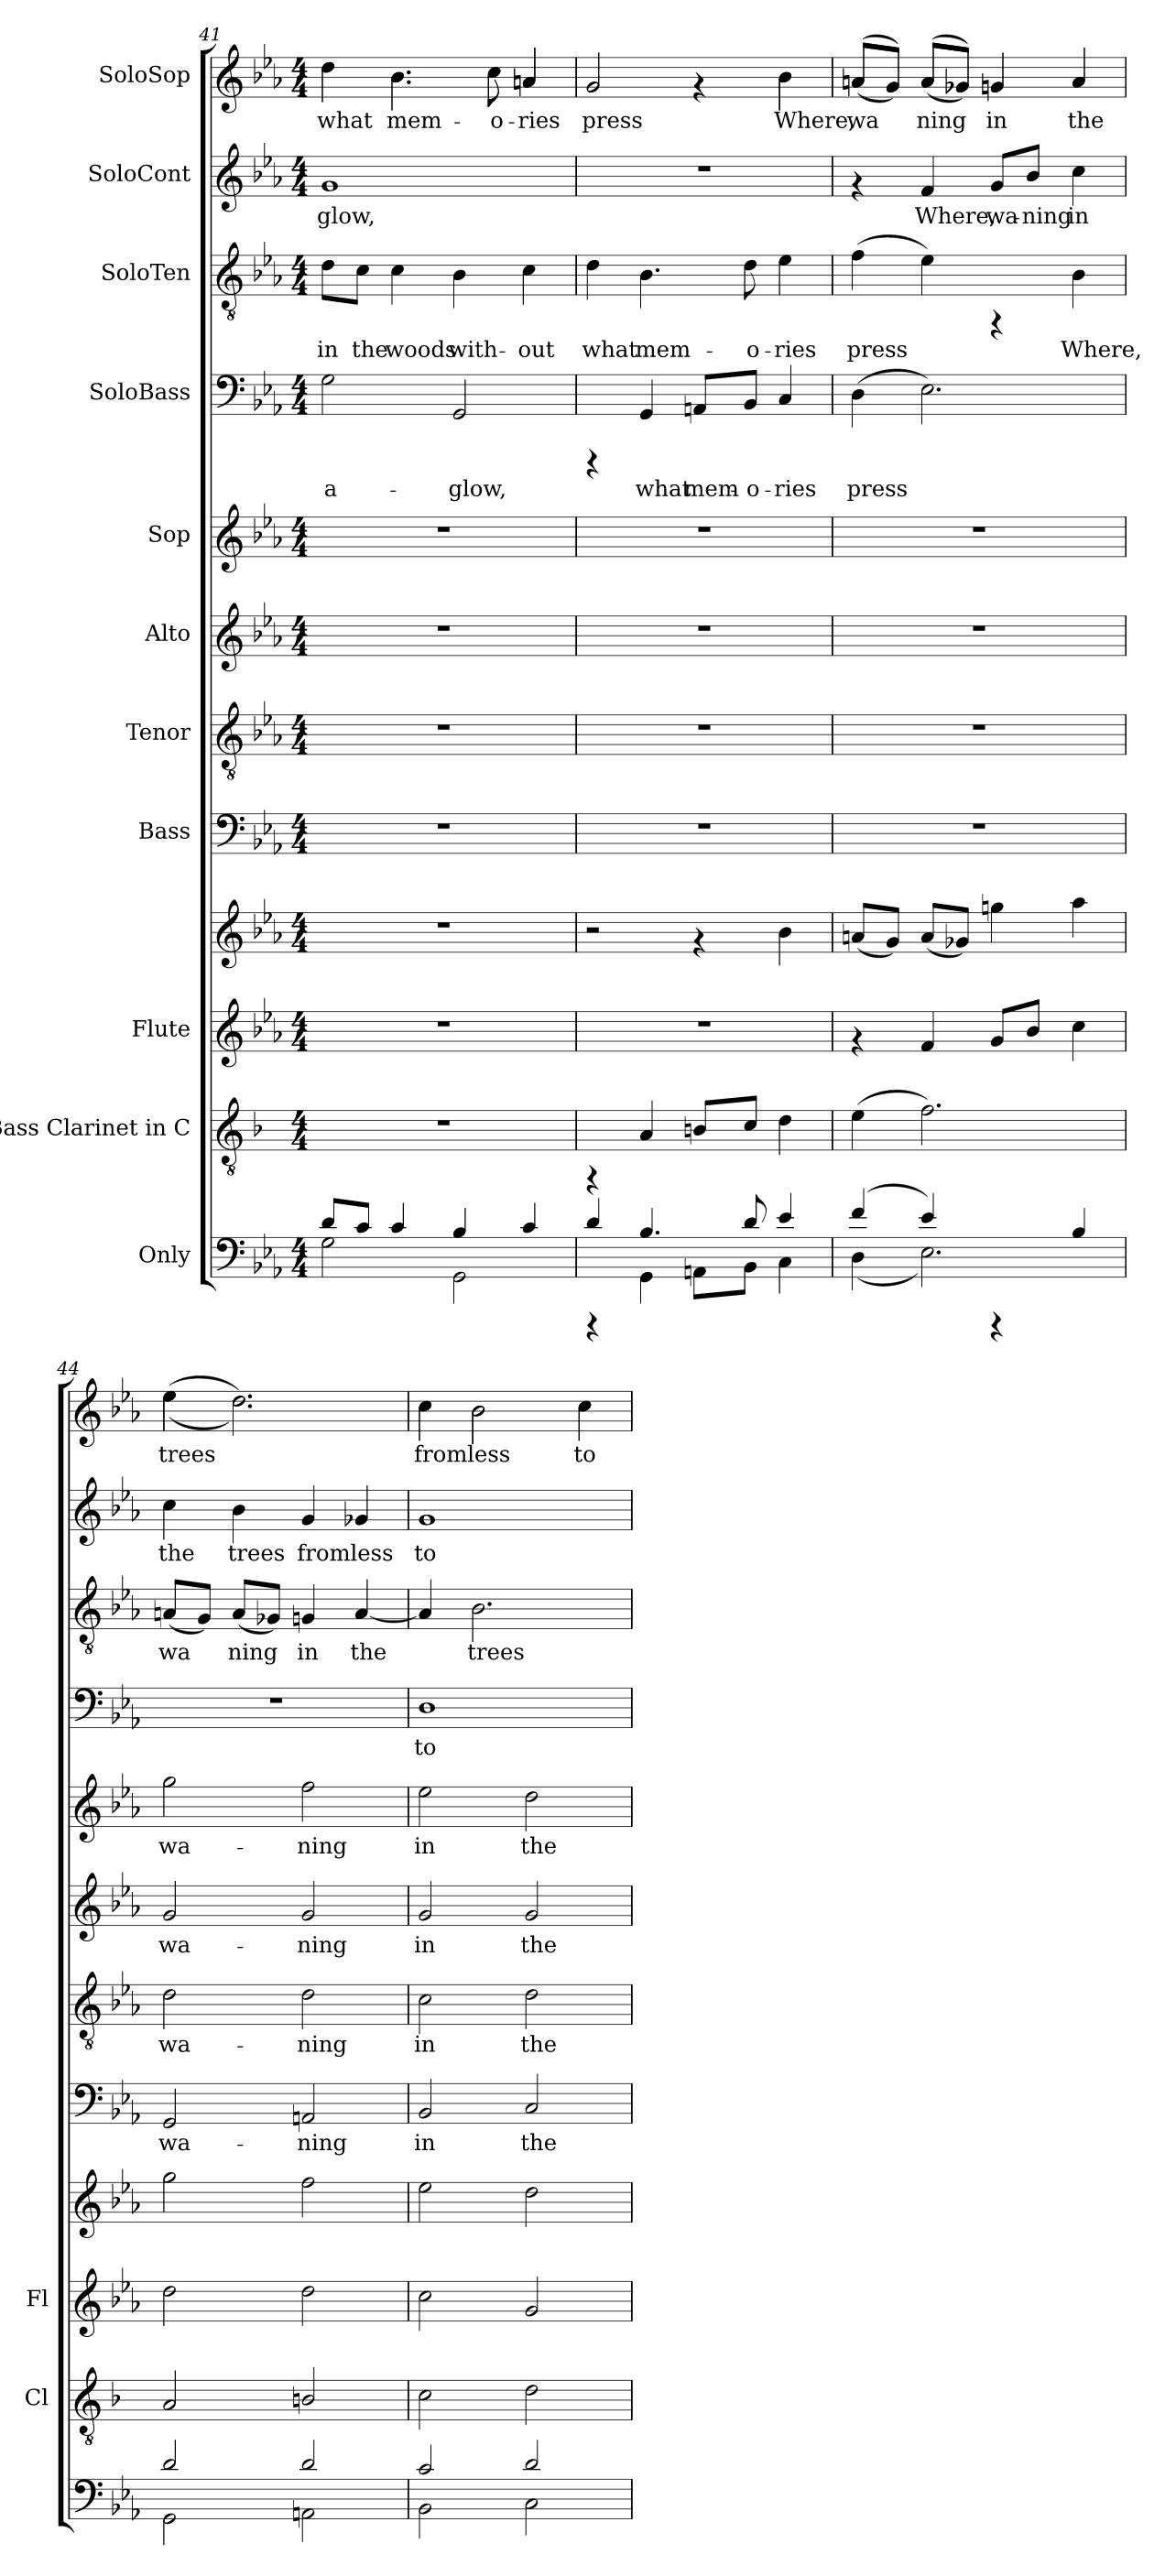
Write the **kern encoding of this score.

**kern	**kern	**kern	**kern	**kern	**text	**kern	**text	**kern	**text	**kern	**text	**kern	**text	**kern	**text	**kern	**text	**kern	**text
*part11	*part10	*part9	*part9	*part8	*part8	*part7	*part7	*part6	*part6	*part5	*part5	*part4	*part4	*part3	*part3	*part2	*part2	*part1	*part1
*staff12	*staff11	*staff10	*staff9	*staff8	*staff8	*staff7	*staff7	*staff6	*staff6	*staff5	*staff5	*staff4	*staff4	*staff3	*staff3	*staff2	*staff2	*staff1	*staff1
*I"Only	*I"Bass Clarinet in C	*I"Flute	*	*I"Bass	*	*I"Tenor	*	*I"Alto	*	*I"Sop	*	*I"SoloBass	*	*I"SoloTen	*	*I"SoloCont	*	*I"SoloSop	*
*	*I'Cl	*I'Fl	*	*	*	*	*	*	*	*	*	*	*	*	*	*	*	*	*
*clefF4	*clefGv2	*clefG2	*clefG2	*clefF4	*	*clefGv2	*	*clefG2	*	*clefG2	*	*clefF4	*	*clefGv2	*	*clefG2	*	*clefG2	*
*	*ITrd1c2	*	*	*	*	*	*	*	*	*	*	*	*	*	*	*	*	*	*
*k[b-e-a-]	*k[b-e-a-]	*k[b-e-a-]	*k[b-e-a-]	*k[b-e-a-]	*	*k[b-e-a-]	*	*k[b-e-a-]	*	*k[b-e-a-]	*	*k[b-e-a-]	*	*k[b-e-a-]	*	*k[b-e-a-]	*	*k[b-e-a-]	*
*E-:	*E-:	*E-:	*E-:	*E-:	*	*E-:	*	*E-:	*	*E-:	*	*E-:	*	*E-:	*	*E-:	*	*E-:	*
*M4/4	*M4/4	*M4/4	*M4/4	*M4/4	*	*M4/4	*	*M4/4	*	*M4/4	*	*M4/4	*	*M4/4	*	*M4/4	*	*M4/4	*
=41	=41	=41	=41	=41	=41	=41	=41	=41	=41	=41	=41	=41	=41	=41	=41	=41	=41	=41	=41
*^	*	*	*	*	*	*	*	*	*	*	*	*	*	*	*	*	*	*	*
!	!	!	!	!	!	!	!	!	!	!	!	!	!	!LO:LY:b:cj	!	!LO:LY:b:cj	!	!LO:LY:b:cj	!	!LO:LY:b:cj
*	*	*	*	*	*	*	*	*	*	*	*	*	*	*	*	*	*	*	*^	*
8d/L	2G\	1r	1r	1r	1r	.	1r	.	1r	.	1r	.	2G\	a-	8d\L	in	1g	-glow,	4dd\	4dd\	what
!	!	!	!	!	!	!	!	!	!	!	!	!	!	!	!	!LO:LY:b:cj	!	!	!	!	!
8c/J	.	.	.	.	.	.	.	.	.	.	.	.	.	.	8c\J	the	.	.	.	.	.
!	!	!	!	!	!	!	!	!	!	!	!	!	!	!	!	!LO:LY:b:cj	!	!	!	!	!LO:LY:b:cj
4c/	.	.	.	.	.	.	.	.	.	.	.	.	.	.	4c\	woods	.	.	4.b-\	4.b-\	mem-
!	!	!	!	!	!	!	!	!	!	!	!	!	!	!LO:LY:b:cj	!	!LO:LY:b:cj	!	!	!	!	!
4B-/	2GG\	.	.	.	.	.	.	.	.	.	.	.	2GG/	-glow,	4B-\	with-	.	.	.	.	.
!	!	!	!	!	!	!	!	!	!	!	!	!	!	!	!	!	!	!	!	!	!LO:LY:b:cj
.	.	.	.	.	.	.	.	.	.	.	.	.	.	.	.	.	.	.	8cc\	8cc\	-o-
!	!	!	!	!	!	!	!	!	!	!	!	!	!	!	!	!LO:LY:b:cj	!	!	!	!	!LO:LY:b:cj
4c/	.	.	.	.	.	.	.	.	.	.	.	.	.	.	4c\	-out	.	.	4an/	4an/	-ries
!!LO:PB:g=z	!!
=42	=42	=42	=42	=42	=42	=42	=42	=42	=42	=42	=42	=42	=42	=42	=42	=42	=42	=42	=42	=42	=42
!	!	!	!	!	!	!	!	!	!	!	!	!	!	!	!	!LO:LY:b:cj	!	!	!	!	!LO:LY:b:cj
4d/	4rCCC	4rFF	1r	2r	1r	.	1r	.	1r	.	1r	.	4rCCC	.	4d\	what	1r	.	2g/	2g/	press
!	!	!	!	!	!	!	!	!	!	!	!	!	!	!LO:LY:b:cj	!	!LO:LY:b:cj	!	!	!	!	!
4.B-/	4GG\	4G/	.	.	.	.	.	.	.	.	.	.	4GG/	what	4.B-\	mem-	.	.	.	.	.
!	!	!	!	!	!	!	!	!	!	!	!	!	!	!LO:LY:b:cj	!	!	!	!	!	!	!
.	8AAn\L	8An/L	.	4rf	.	.	.	.	.	.	.	.	8AAn/L	mem-	.	.	.	.	4ryy	4rf	.
!	!	!	!	!	!	!	!	!	!	!	!	!	!	!LO:LY:b:cj	!	!LO:LY:b:cj	!	!	!	!	!
8d/	8BB-\J	8B-/J	.	.	.	.	.	.	.	.	.	.	8BB-/J	-o-	8d\	-o-	.	.	.	.	.
!	!	!	!	!	!	!	!	!	!	!	!	!	!	!LO:LY:b:cj	!	!LO:LY:b:cj	!	!	!	!	!LO:LY:b:cj
4e-/	4C\	4c\	.	4b-\	.	.	.	.	.	.	.	.	4C/	-ries	4e-\	-ries	.	.	4b-\	4b-\	Where,
=43	=43	=43	=43	=43	=43	=43	=43	=43	=43	=43	=43	=43	=43	=43	=43	=43	=43	=43	=43	=43	=43
!	!	!	!	!	!	!	!	!	!	!	!	!	!	!LO:LY:b:cj	!	!LO:LY:b:cj	!	!	!	!	!LO:LY:b:cj
(<4f/	(>4D\	(>4d\	4rf	(<8an/L	1r	.	1r	.	1r	.	1r	.	(>4D\	press	(>4f\	press	4rf	.	(<8an/L	(<8an/L	wa-
!	!	!	!	!	!	!	!	!	!	!	!	!	!	!	!	!	!	!	!	!	!LO:LY:b:cj
.	.	.	.	8g/J)	.	.	.	.	.	.	.	.	.	.	.	.	.	.	8g/J)	8g/J)	-
!	!	!	!	!	!	!	!	!	!	!	!	!	!	!LO:LY:b:cj	!	!LO:LY:b:cj	!	!LO:LY:b:cj	!	!	!LO:LY:b:cj
4e-/)	2.E-\)	2.e-\)	4f/	(<8a/L	.	.	.	.	.	.	.	.	2.E-\)	.	4e-\)	.	4f/	Where,	(<8a/L	(<8a/L	ning
!	!	!	!	!	!	!	!	!	!	!	!	!	!	!	!	!	!	!	!	!	!LO:LY:b:cj
.	.	.	.	8g-X/J)	.	.	.	.	.	.	.	.	.	.	.	.	.	.	8g-X/J)	8g-X/J)	.
!	!	!	!	!	!	!	!	!	!	!	!	!	!	!	!	!	!	!LO:LY:b:cj	!	!	!LO:LY:b:cj
4rCCC	.	.	8g/L	4ggn\	.	.	.	.	.	.	.	.	.	.	4rFF	.	8g/L	wa-	4gn/	4gn/	in
!	!	!	!	!	!	!	!	!	!	!	!	!	!	!	!	!	!	!LO:LY:b:cj	!	!	!
.	.	.	8b-/J	.	.	.	.	.	.	.	.	.	.	.	.	.	8b-/J	-ning	.	.	.
!	!	!	!	!	!	!	!	!	!	!	!	!	!	!	!	!LO:LY:b:cj	!	!LO:LY:b:cj	!	!	!LO:LY:b:cj
4B-/	.	.	4cc\	4aa-\	.	.	.	.	.	.	.	.	.	.	4B-\	Where,	4cc\	in	4a/	4a/	the
=44	=44	=44	=44	=44	=44	=44	=44	=44	=44	=44	=44	=44	=44	=44	=44	=44	=44	=44	=44	=44	=44
!	!	!	!	!	!	!LO:LY:b	!	!LO:LY:b:cj	!	!LO:LY:b:cj	!	!LO:LY:b:cj	!	!	!	!LO:LY:b:cj	!	!LO:LY:b:cj	!	!	!LO:LY:b:cj
2d/	2GG\	2G/	2dd\	2gg\	2GG/	wa-	2d\	wa-	2g/	wa-	2gg\	wa-	1r	.	(<8An/L	wa-	4cc\	the	(>4ee-\	(>4ee-\	trees
!	!	!	!	!	!	!	!	!	!	!	!	!	!	!	!	!LO:LY:b:cj	!	!	!	!	!
.	.	.	.	.	.	.	.	.	.	.	.	.	.	.	8G/J)	-	.	.	.	.	.
!	!	!	!	!	!	!	!	!	!	!	!	!	!	!	!	!LO:LY:b:cj	!	!LO:LY:b:cj	!	!	!LO:LY:b:cj
.	.	.	.	.	.	.	.	.	.	.	.	.	.	.	(<8A/L	ning	4b-\	trees	2.dd\)	2.dd\)	.
!	!	!	!	!	!	!	!	!	!	!	!	!	!	!	!	!LO:LY:b:cj	!	!	!	!	!
.	.	.	.	.	.	.	.	.	.	.	.	.	.	.	8G-X/J)	.	.	.	.	.	.
!	!	!	!	!	!	!LO:LY:b	!	!LO:LY:b:cj	!	!LO:LY:b:cj	!	!LO:LY:b:cj	!	!	!	!LO:LY:b:cj	!	!LO:LY:b:cj	!	!	!
2d/	2AAn\	2An/	2dd\	2ff\	2AAn/	-ning	2d\	-ning	2g/	-ning	2ff\	-ning	.	.	4Gn/	in	4g/	from	.	.	.
!	!	!	!	!	!	!	!	!	!	!	!	!	!	!	!	!LO:LY:b:cj	!	!LO:LY:b:cj	!	!	!
.	.	.	.	.	.	.	.	.	.	.	.	.	.	.	[<4A/	the	4g-X/	less	.	.	.
=45	=45	=45	=45	=45	=45	=45	=45	=45	=45	=45	=45	=45	=45	=45	=45	=45	=45	=45	=45	=45	=45
!	!	!	!	!	!	!LO:LY:b	!	!LO:LY:b:cj	!	!LO:LY:b:cj	!	!LO:LY:b:cj	!	!LO:LY:b:cj	!	!LO:LY:b:cj	!	!LO:LY:b:cj	!	!	!LO:LY:b:cj
2c/	2BB-\	2B-\	2cc\	2ee-\	2BB-/	in	2c\	in	2g/	in	2ee-\	in	1D	to	4An/]	.	1g	to	4cc\	4cc\	from
!	!	!	!	!	!	!	!	!	!	!	!	!	!	!	!	!LO:LY:b:cj	!	!	!	!	!LO:LY:b:cj
.	.	.	.	.	.	.	.	.	.	.	.	.	.	.	2.B-\	trees	.	.	2b-\	2b-\	less
!	!	!	!	!	!	!LO:LY:b	!	!LO:LY:b:cj	!	!LO:LY:b:cj	!	!LO:LY:b:cj	!	!	!	!	!	!	!	!	!
2d/	2C\	2c\	2g/	2dd\	2C/	the	2d\	the	2g/	the	2dd\	the	.	.	.	.	.	.	.	.	.
!	!	!	!	!	!	!	!	!	!	!	!	!	!	!	!	!	!	!	!	!	!LO:LY:b:cj
.	.	.	.	.	.	.	.	.	.	.	.	.	.	.	.	.	.	.	4cc\	4cc\	to
*v	*v	*	*	*	*	*	*	*	*	*	*	*	*	*	*	*	*	*	*v	*v	*
=	=	=	=	=	=	=	=	=	=	=	=	=	=	=	=	=	=	=	=
*-	*-	*-	*-	*-	*-	*-	*-	*-	*-	*-	*-	*-	*-	*-	*-	*-	*-	*-	*-
